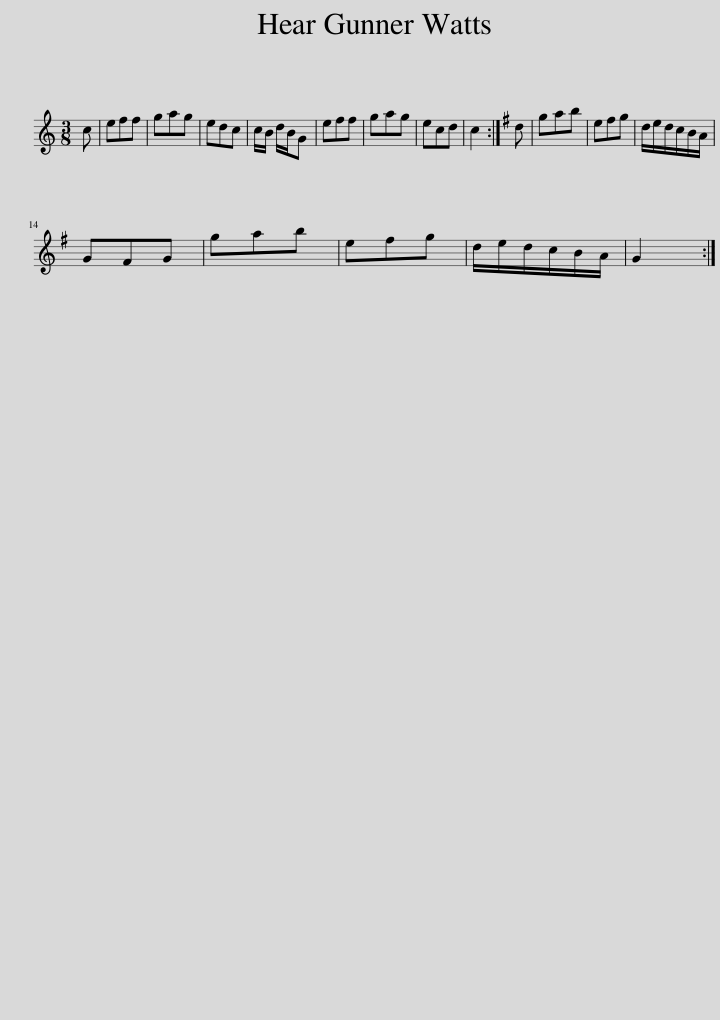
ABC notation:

X:1
L:1/8
M:3/8
I:linebreak $
K:C
V:1 treble
V:1
 c | eff | gag | edc | c/B/ d/B/G | %5
 eff | gag | ecd | c2 :|[K:G] d | %10
 gab | efg | d/e/d/c/B/A/ |$ GFG | gab | %15
 efg | d/e/d/c/B/A/ | G2 :| %18
